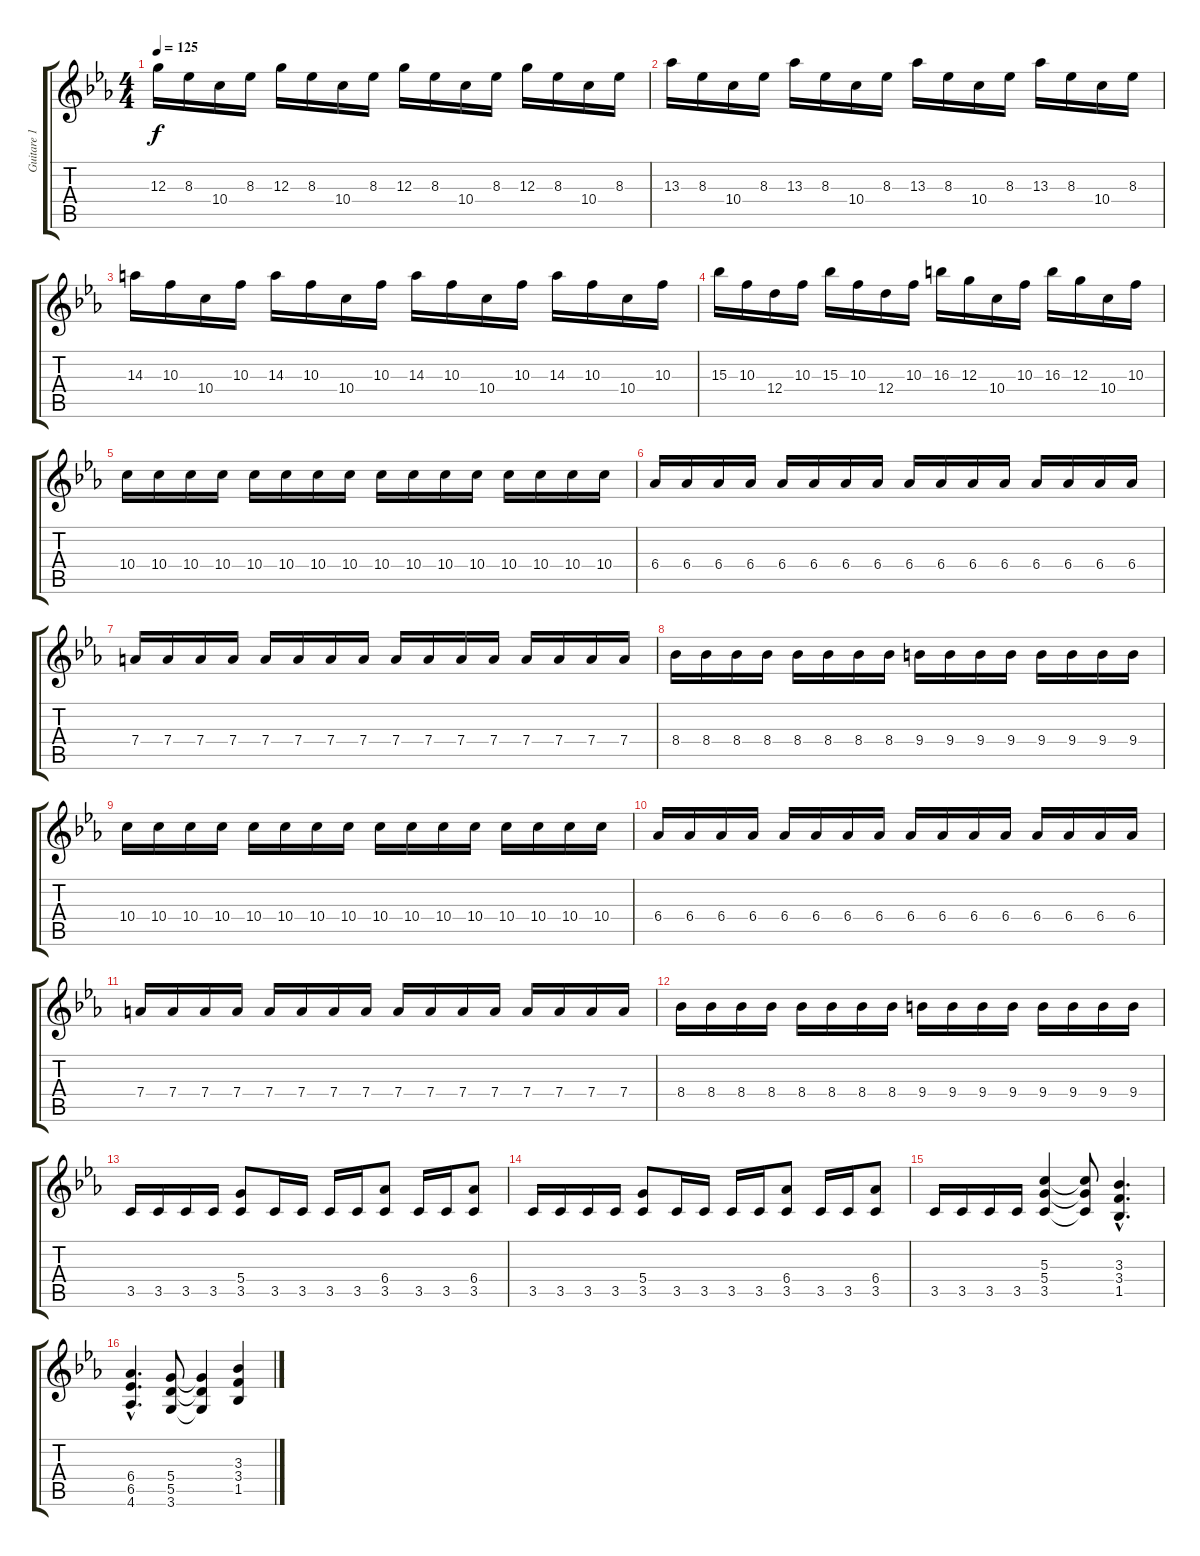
\track ("Guitare 1" "Guitare 1") {instrument distortionguitar}
\staff {score tabs}
\tuning (E4 B3 G3 D3 A2 E2) {hide}
\ts (4 4)
\tempo 125
\clef g2
\ks eb
12.3.16{dy f} 8.3.16 10.4.16 8.3.16 12.3.16 8.3.16 10.4.16 8.3.16 12.3.16 8.3.16 10.4.16 8.3.16 12.3.16 8.3.16 10.4.16 8.3.16 |
13.3.16 8.3.16 10.4.16 8.3.16 13.3.16 8.3.16 10.4.16 8.3.16 13.3.16 8.3.16 10.4.16 8.3.16 13.3.16 8.3.16 10.4.16 8.3.16 |
14.3.16 10.3.16 10.4.16 10.3.16 14.3.16 10.3.16 10.4.16 10.3.16 14.3.16 10.3.16 10.4.16 10.3.16 14.3.16 10.3.16 10.4.16 10.3.16 |
15.3.16 10.3.16 12.4.16 10.3.16 15.3.16 10.3.16 12.4.16 10.3.16 16.3.16 12.3.16 10.4.16 10.3.16 16.3.16 12.3.16 10.4.16 10.3.16 |
10.4.16 10.4.16 10.4.16 10.4.16 10.4.16 10.4.16 10.4.16 10.4.16 10.4.16 10.4.16 10.4.16 10.4.16 10.4.16 10.4.16 10.4.16 10.4.16 |
6.4.16 6.4.16 6.4.16 6.4.16 6.4.16 6.4.16 6.4.16 6.4.16 6.4.16 6.4.16 6.4.16 6.4.16 6.4.16 6.4.16 6.4.16 6.4.16 |
7.4.16 7.4.16 7.4.16 7.4.16 7.4.16 7.4.16 7.4.16 7.4.16 7.4.16 7.4.16 7.4.16 7.4.16 7.4.16 7.4.16 7.4.16 7.4.16 |
8.4.16 8.4.16 8.4.16 8.4.16 8.4.16 8.4.16 8.4.16 8.4.16 9.4.16 9.4.16 9.4.16 9.4.16 9.4.16 9.4.16 9.4.16 9.4.16 |
10.4.16 10.4.16 10.4.16 10.4.16 10.4.16 10.4.16 10.4.16 10.4.16 10.4.16 10.4.16 10.4.16 10.4.16 10.4.16 10.4.16 10.4.16 10.4.16 |
6.4.16 6.4.16 6.4.16 6.4.16 6.4.16 6.4.16 6.4.16 6.4.16 6.4.16 6.4.16 6.4.16 6.4.16 6.4.16 6.4.16 6.4.16 6.4.16 |
7.4.16 7.4.16 7.4.16 7.4.16 7.4.16 7.4.16 7.4.16 7.4.16 7.4.16 7.4.16 7.4.16 7.4.16 7.4.16 7.4.16 7.4.16 7.4.16 |
8.4.16 8.4.16 8.4.16 8.4.16 8.4.16 8.4.16 8.4.16 8.4.16 9.4.16 9.4.16 9.4.16 9.4.16 9.4.16 9.4.16 9.4.16 9.4.16 |
3.5.16 3.5.16 3.5.16 3.5.16 (5.4 3.5).8 3.5.16 3.5.16 3.5.16 3.5.16 (6.4 3.5).8 3.5.16 3.5.16 (6.4 3.5).8 |
3.5.16 3.5.16 3.5.16 3.5.16 (5.4 3.5).8 3.5.16 3.5.16 3.5.16 3.5.16 (6.4 3.5).8 3.5.16 3.5.16 (6.4 3.5).8 |
3.5.16 3.5.16 3.5.16 3.5.16 (5.3 5.4 3.5).4 (5.3{t} 5.4{t} 3.5{t}).8 (3.3{hac} 3.4{hac} 1.5{hac}).4{d} |
(6.4{hac} 6.5{hac} 4.6{hac}).4{d} (5.4 5.5 3.6).8 (5.4{t} 5.5{t} 3.6{t}).4 (3.3 3.4 1.5).4
